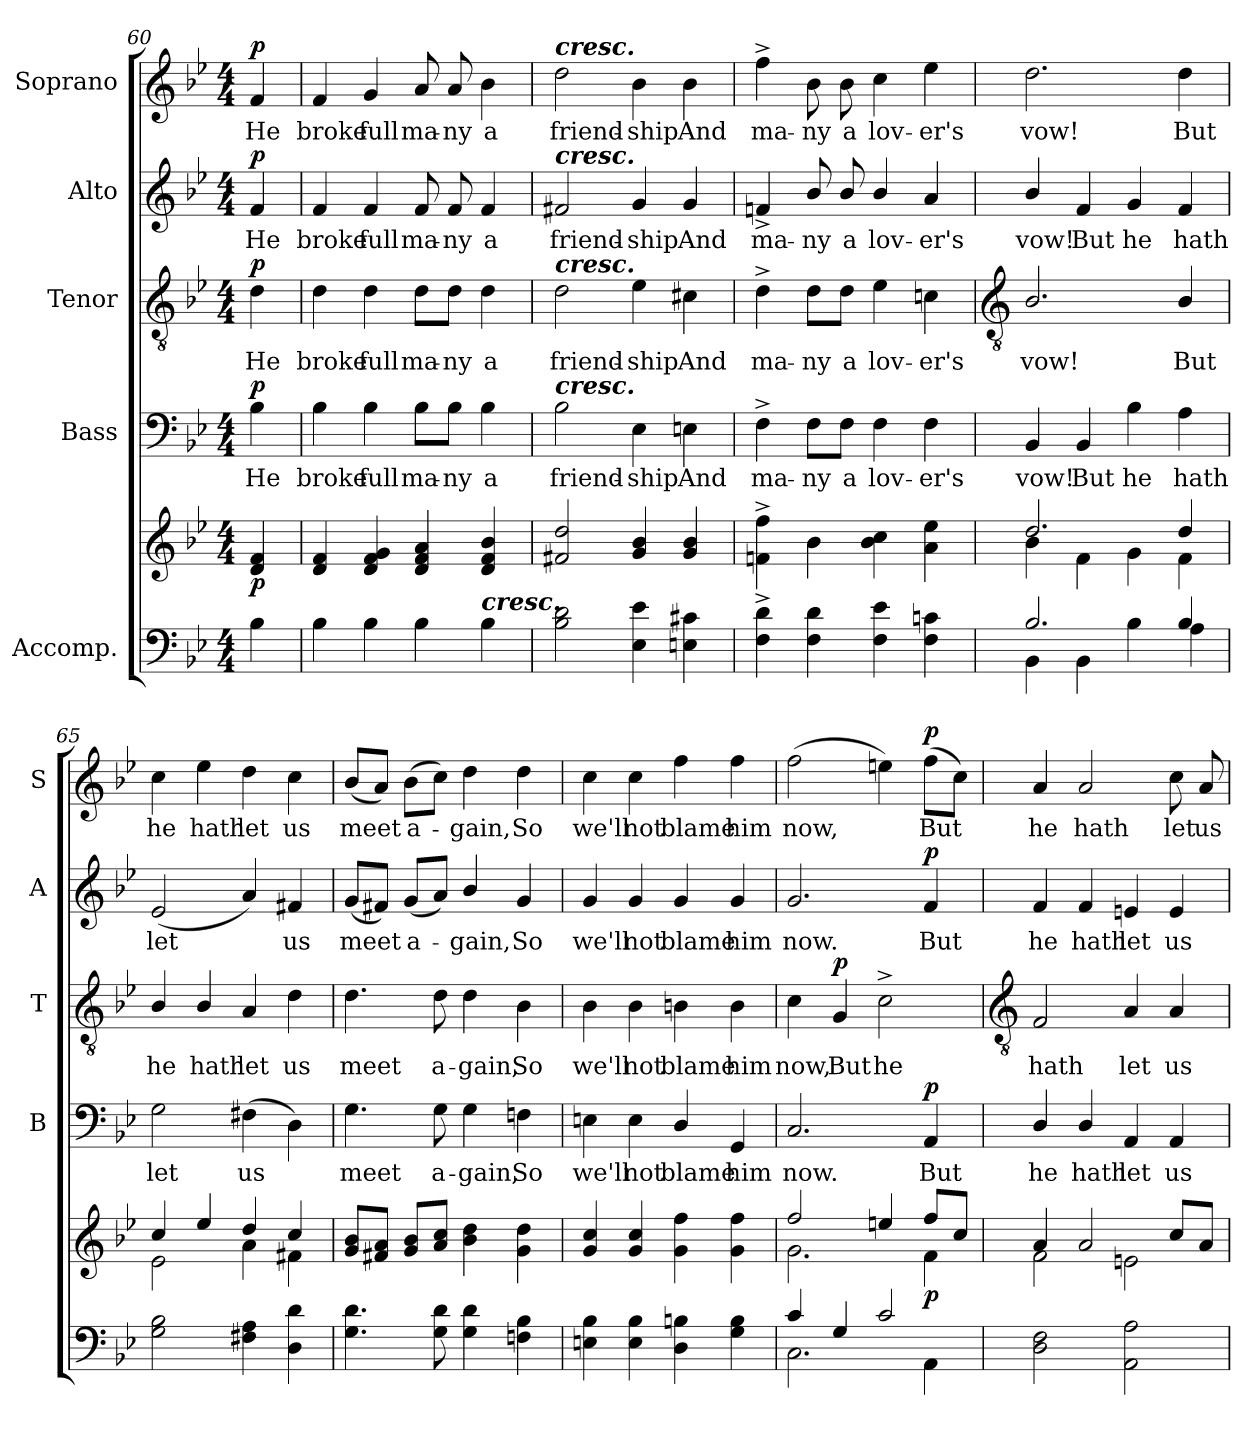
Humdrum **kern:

**kern	**kern	**dynam	**kern	**text	**dynam	**kern	**text	**dynam	**kern	**text	**dynam	**kern	**text	**dynam
*part5	*part5	*part5	*part4	*part4	*part4	*part3	*part3	*part3	*part2	*part2	*part2	*part1	*part1	*part1
*staff6	*staff5	*staff5/6	*staff4	*staff4	*staff4	*staff3	*staff3	*staff3	*staff2	*staff2	*staff2	*staff1	*staff1	*staff1
*I"Accomp.	*	*	*I"Bass	*	*	*I"Tenor	*	*	*I"Alto	*	*	*I"Soprano	*	*
*	*	*	*I'B	*	*	*I'T	*	*	*I'A	*	*	*I'S	*	*
*clefF4	*clefG2	*	*clefF4	*	*	*clefGv2	*	*	*clefG2	*	*	*clefG2	*	*
*k[b-e-]	*k[b-e-]	*	*k[b-e-]	*	*	*k[b-e-]	*	*	*k[b-e-]	*	*	*k[b-e-]	*	*
*B-:	*B-:	*	*B-:	*	*	*B-:	*	*	*B-:	*	*	*B-:	*	*
*M4/4	*M4/4	*	*M4/4	*	*	*M4/4	*	*	*M4/4	*	*	*M4/4	*	*
=60	=60	=60	=60	=60	=60	=60	=60	=60	=60	=60	=60	=60	=60	=60
*	*^	*	*	*	*	*	*	*	*	*	*	*	*	*
!	!	!	!LO:DY:b	!	!LO:LY:b	!LO:DY:b	!	!LO:LY:b	!LO:DY:b	!	!LO:LY:b	!LO:DY:b	!	!LO:LY:b	!LO:DY:b
4B-\	4d 4f	4ryy	p	4B-	He	p	4d	He	p	4f	He	p	4f	He	p
=61	=61	=61	=61	=61	=61	=61	=61	=61	=61	=61	=61	=61	=61	=61	=61
!	!	!	!	!	!LO:LY:b	!	!	!LO:LY:b	!	!	!LO:LY:b	!	!	!LO:LY:b	!
4B-\	4d 4f	2ryy	.	4B-	broke	.	4d	broke	.	4f	broke	.	4f	broke	.
!	!	!	!	!	!LO:LY:b	!	!	!LO:LY:b	!	!	!LO:LY:b	!	!	!LO:LY:b	!
4B-\	4d 4f 4g	.	.	4B-	full	.	4d	full	.	4f	full	.	4g	full	.
!	!	!	!	!	!LO:LY:b	!	!	!LO:LY:b	!	!	!LO:LY:b	!	!	!LO:LY:b	!
4B-\	4d 4f 4a	2ryy	.	8B-\L	ma-	.	8d\L	ma-	.	8f	ma-	.	8a	ma-	.
!	!	!	!	!	!LO:LY:b	!	!	!LO:LY:b	!	!	!LO:LY:b	!	!	!LO:LY:b	!
.	.	.	.	8B-\J	-ny	.	8d\J	-ny	.	8f	-ny	.	8a	-ny	.
!LO:TX:a:Bi:t=cresc.	!	!	!	!	!	!	!	!	!	!	!	!	!	!	!
!	!	!	!	!	!LO:LY:b	!	!	!LO:LY:b	!	!	!LO:LY:b	!	!	!LO:LY:b	!
4B-\	4d 4f 4b-	.	.	4B-	a	.	4d	a	.	4f	a	.	4b-	a	.
=62	=62	=62	=62	=62	=62	=62	=62	=62	=62	=62	=62	=62	=62	=62	=62
!	!	!	!	!	!	!	!	!	!	!	!	!	!LO:TX:a:Bi:t=cresc.	!	!
!	!	!	!	!	!	!	!	!	!	!LO:TX:a:Bi:t=cresc.	!	!	!	!	!
!	!	!	!	!	!	!	!LO:TX:a:Bi:t=cresc.	!	!	!	!	!	!	!	!
!	!	!	!	!LO:TX:a:Bi:t=cresc.	!	!	!	!	!	!	!	!	!	!	!
!	!	!	!	!	!LO:LY:b	!	!	!LO:LY:b	!	!	!LO:LY:b	!	!	!LO:LY:b	!
2B-\ 2d\	2f#X 2dd	2ryy	.	2B-	friend-	.	2d	friend-	.	2f#X	friend-	.	2dd	friend-	.
!	!	!	!	!	!LO:LY:b	!	!	!LO:LY:b	!	!	!LO:LY:b	!	!	!LO:LY:b	!
4E-\ 4e-\	4g 4b-	2ryy	.	4E-	-ship	.	4e-	-ship	.	4g	-ship	.	4b-	-ship	.
!	!	!	!	!	!LO:LY:b	!	!	!LO:LY:b	!	!	!LO:LY:b	!	!	!LO:LY:b	!
4En\ 4c#X\	4g 4b-	.	.	4En	And	.	4c#X	And	.	4g	And	.	4b-	And	.
=63	=63	=63	=63	=63	=63	=63	=63	=63	=63	=63	=63	=63	=63	=63	=63
!	!	!	!	!	!LO:LY:b	!	!	!LO:LY:b	!	!	!LO:LY:b	!	!	!LO:LY:b	!
4F\^ 4d\^	4fn\^ 4ff\^	2ryy	.	4F^	ma-	.	4d^	ma-	.	4fn^	ma-	.	4ff^	ma-	.
!	!	!	!	!	!LO:LY:b	!	!	!LO:LY:b	!	!	!LO:LY:b	!	!	!LO:LY:b	!
4F\ 4d\	4b-\	.	.	8F\L	-ny	.	8d\L	-ny	.	8b-/	-ny	.	8b-	-ny	.
!	!	!	!	!	!LO:LY:b	!	!	!LO:LY:b	!	!	!LO:LY:b	!	!	!LO:LY:b	!
.	.	.	.	8F\J	a	.	8d\J	a	.	8b-/	a	.	8b-	a	.
!	!	!	!	!	!LO:LY:b	!	!	!LO:LY:b	!	!	!LO:LY:b	!	!	!LO:LY:b	!
4F\ 4e-\	4b-\ 4cc\	2ryy	.	4F	lov-	.	4e-	lov-	.	4b-/	lov-	.	4cc	lov-	.
!	!	!	!	!	!LO:LY:b	!	!	!LO:LY:b	!	!	!LO:LY:b	!	!	!LO:LY:b	!
4F\ 4cn\	4a\ 4ee-\	.	.	4F	-er's	.	4cn	-er's	.	4a	-er's	.	4ee-	-er's	.
!!LO:LB:g=z
=64	=64	=64	=64	=64	=64	=64	=64	=64	=64	=64	=64	=64	=64	=64	=64
*	*	*	*	*	*	*	*clefGv2	*	*	*	*	*	*	*	*
*^	*	*	*	*	*	*	*	*	*	*	*	*	*	*	*
!	!	!	!	!	!	!LO:LY:b	!	!	!LO:LY:b	!	!	!LO:LY:b	!	!	!LO:LY:b	!
2.B-/	4BB-\	2.dd/	4b-\	.	4BB-	vow!	.	2.B-/	vow!	.	4b-/	vow!	.	2.dd	vow!	.
!	!	!	!	!	!	!LO:LY:b	!	!	!	!	!	!LO:LY:b	!	!	!	!
.	4BB-\	.	4f\	.	4BB-	But	.	.	.	.	4f	But	.	.	.	.
!	!	!	!	!	!	!LO:LY:b	!	!	!	!	!	!LO:LY:b	!	!	!	!
.	4B-	.	4g\	.	4B-	he	.	.	.	.	4g	he	.	.	.	.
!	!	!	!	!	!	!LO:LY:b	!	!	!LO:LY:b	!	!	!LO:LY:b	!	!	!LO:LY:b	!
4B-/	4A	4dd/	4f\	.	4A	hath	.	4B-/	But	.	4f	hath	.	4dd	But	.
=65	=65	=65	=65	=65	=65	=65	=65	=65	=65	=65	=65	=65	=65	=65	=65	=65
!	!	!	!	!	!	!LO:LY:b	!	!	!LO:LY:b	!	!	!LO:LY:b	!	!	!LO:LY:b	!
2G\ 2B-\	2ryy	4cc/	2e-\	.	2G	let	.	4B-/	he	.	(<2e-	let	.	4cc	he	.
!	!	!	!	!	!	!	!	!	!LO:LY:b	!	!	!	!	!	!LO:LY:b	!
.	.	4ee-/	.	.	.	.	.	4B-/	hath	.	.	.	.	4ee-	hath	.
!	!	!	!	!	!	!LO:LY:b	!	!	!LO:LY:b	!	!	!	!	!	!LO:LY:b	!
4F#X\ 4A\	2ryy	4dd/	4a\	.	(>4F#X	us	.	4A	let	.	4a)	.	.	4dd	let	.
!	!	!	!	!	!	!	!	!	!LO:LY:b	!	!	!LO:LY:b	!	!	!LO:LY:b	!
4D\ 4d\	.	4cc/	4f#X\	.	4D)	.	.	4d	us	.	4f#X	us	.	4cc	us	.
=66	=66	=66	=66	=66	=66	=66	=66	=66	=66	=66	=66	=66	=66	=66	=66	=66
!	!	!	!	!	!	!LO:LY:b	!	!	!LO:LY:b	!	!	!LO:LY:b	!	!	!LO:LY:b	!
4.G\ 4.d\	2ryy	8g 8b-L	2ryy	.	4.G	meet	.	4.d	meet	.	(<8gL	meet	.	(<8b-L	meet	.
.	.	8f#X 8aJ	.	.	.	.	.	.	.	.	8f#XJ)	.	.	8aJ)	.	.
!	!	!	!	!	!	!	!	!	!	!	!	!LO:LY:b	!	!	!LO:LY:b	!
.	.	8g 8b-L	.	.	.	.	.	.	.	.	(<8gL	a-	.	(>8b-L	a-	.
!	!	!	!	!	!	!LO:LY:b	!	!	!LO:LY:b	!	!	!	!	!	!	!
8G\ 8d\	.	8a 8ccJ	.	.	8G	a-	.	8d	a-	.	8aJ)	.	.	8ccJ)	.	.
!	!	!	!	!	!	!LO:LY:b	!	!	!LO:LY:b	!	!	!LO:LY:b	!	!	!LO:LY:b	!
4G\ 4d\	2ryy	4b-\ 4dd\	2ryy	.	4G	-gain,	.	4d	-gain,	.	4b-/	gain,	.	4dd	gain,	.
!	!	!	!	!	!	!LO:LY:b	!	!	!LO:LY:b	!	!	!LO:LY:b	!	!	!LO:LY:b	!
4Fn\ 4B-\	.	4g\ 4dd\	.	.	4Fn	So	.	4B-	So	.	4g	So	.	4dd	So	.
=67	=67	=67	=67	=67	=67	=67	=67	=67	=67	=67	=67	=67	=67	=67	=67	=67
!	!	!	!	!	!	!LO:LY:b	!	!	!LO:LY:b	!	!	!LO:LY:b	!	!	!LO:LY:b	!
4En\ 4B-\	2ryy	4g 4cc	2ryy	.	4En	we'll	.	4B-	we'll	.	4g	we'll	.	4cc	we'll	.
!	!	!	!	!	!	!LO:LY:b	!	!	!LO:LY:b	!	!	!LO:LY:b	!	!	!LO:LY:b	!
4E\ 4B-\	.	4g 4cc	.	.	4E	not	.	4B-	not	.	4g	not	.	4cc	not	.
!	!	!	!	!	!	!LO:LY:b	!	!	!LO:LY:b	!	!	!LO:LY:b	!	!	!LO:LY:b	!
4D\ 4Bn\	2ryy	4g\ 4ff\	2ryy	.	4D/	blame	.	4Bn	blame	.	4g	blame	.	4ff	blame	.
!	!	!	!	!	!	!LO:LY:b	!	!	!LO:LY:b	!	!	!LO:LY:b	!	!	!LO:LY:b	!
4G\ 4B\	.	4g\ 4ff\	.	.	4GG	him	.	4B	him	.	4g	him	.	4ff	him	.
=68	=68	=68	=68	=68	=68	=68	=68	=68	=68	=68	=68	=68	=68	=68	=68	=68
!	!	!	!	!	!	!LO:LY:b	!	!	!LO:LY:b	!	!	!LO:LY:b	!	!	!LO:LY:b	!
4c/	2.C\	2ff/	2.g\	.	2.C	now.	.	4c	now,	.	2.g	now.	.	(>2ff	now,	.
!	!	!	!	!	!	!	!	!	!LO:LY:b	!LO:DY:b	!	!	!	!	!	!
4G/	.	.	.	.	.	.	.	4G	But	p	.	.	.	.	.	.
!	!	!	!	!	!	!	!	!	!LO:LY:b	!	!	!	!	!	!	!
2c/	.	4een/	.	.	.	.	.	2c^	he	.	.	.	.	4een)	.	.
!	!	!	!	!LO:DY:b	!	!LO:LY:b	!LO:DY:b	!	!	!	!	!LO:LY:b	!LO:DY:b	!	!LO:LY:b	!LO:DY:b
.	4AA\	8ff/L	4f\	p	4AA	But	p	.	.	.	4f	But	p	(>8ffL	But	p
.	.	8cc/J	.	.	.	.	.	.	.	.	.	.	.	8ccJ)	.	.
!!LO:LB:g=z
=69	=69	=69	=69	=69	=69	=69	=69	=69	=69	=69	=69	=69	=69	=69	=69	=69
*	*	*	*	*	*	*	*	*clefGv2	*	*	*	*	*	*	*	*
!	!	!	!	!	!	!LO:LY:b	!	!	!LO:LY:b	!	!	!LO:LY:b	!	!	!LO:LY:b	!
2D\ 2F\	2ryy	4a	2f\	.	4D/	he	.	2F	hath	.	4f	he	.	4a	he	.
!	!	!	!	!	!	!LO:LY:b	!	!	!	!	!	!LO:LY:b	!	!	!LO:LY:b	!
.	.	2a	.	.	4D/	hath	.	.	.	.	4f	hath	.	2a	hath	.
!	!	!	!	!	!	!LO:LY:b	!	!	!LO:LY:b	!	!	!LO:LY:b	!	!	!	!
2AA\ 2A\	2ryy	.	2en\	.	4AA	let	.	4A	let	.	4en	let	.	.	.	.
!	!	!	!	!	!	!LO:LY:b	!	!	!LO:LY:b	!	!	!LO:LY:b	!	!	!LO:LY:b	!
.	.	8cc/L	.	.	4AA	us	.	4A	us	.	4e	us	.	8cc	let	.
!	!	!	!	!	!	!	!	!	!	!	!	!	!	!	!LO:LY:b	!
.	.	8a/J	.	.	.	.	.	.	.	.	.	.	.	8a	us	.
*v	*v	*	*	*	*	*	*	*	*	*	*	*	*	*	*	*
*	*v	*v	*	*	*	*	*	*	*	*	*	*	*	*	*
=	=	=	=	=	=	=	=	=	=	=	=	=	=	=
*-	*-	*-	*-	*-	*-	*-	*-	*-	*-	*-	*-	*-	*-	*-
